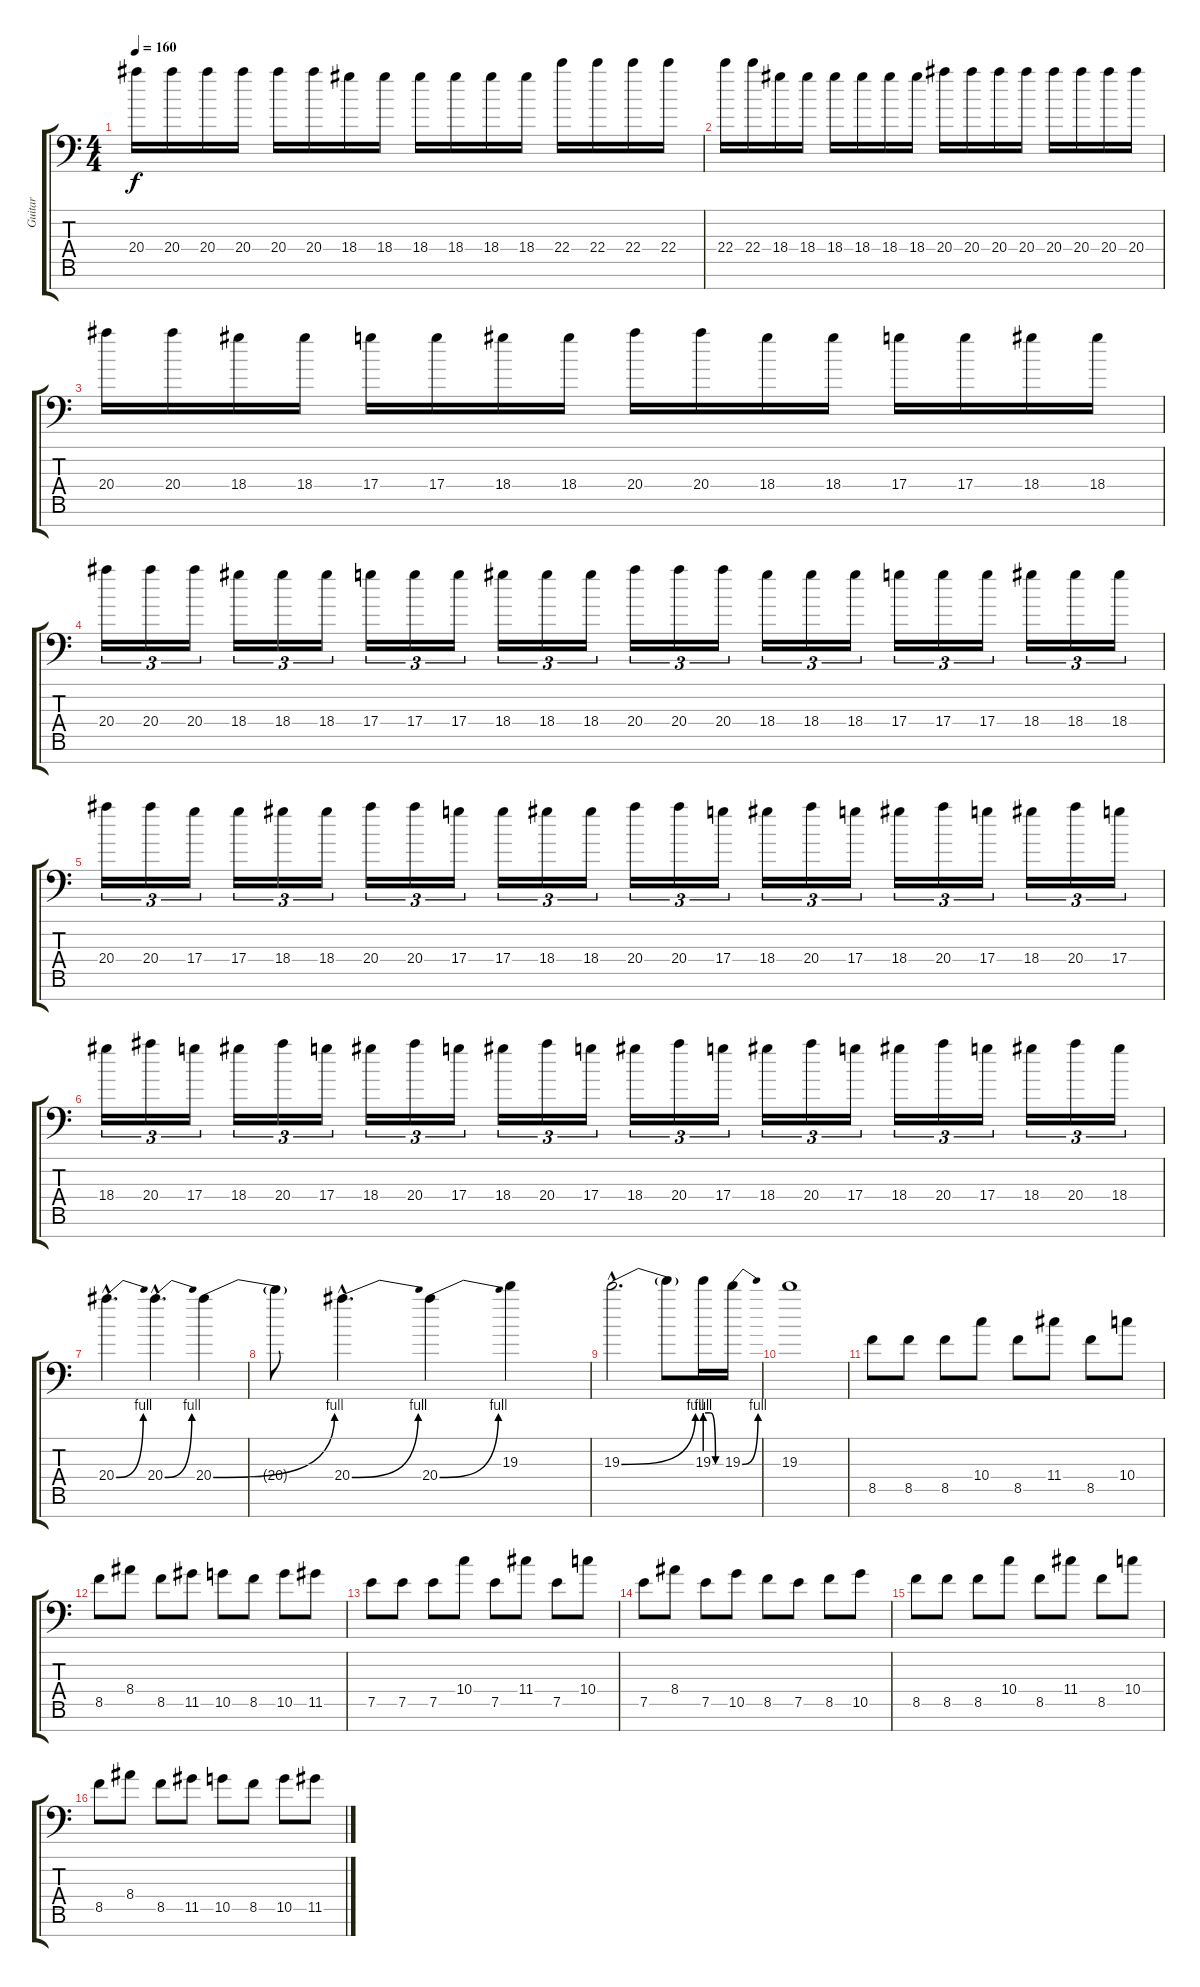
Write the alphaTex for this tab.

\track ("Guitar" "Guitar") {instrument distortionguitar}
\staff {score tabs}
\tuning (E4 B3 G3 D3 A2 E2 A1) {hide}
\ts (4 4)
\tempo 160
\clef f4
\ks c
20.4.16{dy f} 20.4.16 20.4.16 20.4.16 20.4.16 20.4.16 18.4.16 18.4.16 18.4.16 18.4.16 18.4.16 18.4.16 22.4.16 22.4.16 22.4.16 22.4.16 |
22.4.16 22.4.16 18.4.16 18.4.16 18.4.16 18.4.16 18.4.16 18.4.16 20.4.16 20.4.16 20.4.16 20.4.16 20.4.16 20.4.16 20.4.16 20.4.16 |
20.4.16 20.4.16 18.4.16 18.4.16 17.4.16 17.4.16 18.4.16 18.4.16 20.4.16 20.4.16 18.4.16 18.4.16 17.4.16 17.4.16 18.4.16 18.4.16 |
20.4.16{tu (3 2)} 20.4.16{tu (3 2)} 20.4.16{tu (3 2)} 18.4.16{tu (3 2)} 18.4.16{tu (3 2)} 18.4.16{tu (3 2)} 17.4.16{tu (3 2)} 17.4.16{tu (3 2)} 17.4.16{tu (3 2)} 18.4.16{tu (3 2)} 18.4.16{tu (3 2)} 18.4.16{tu (3 2)} 20.4.16{tu (3 2)} 20.4.16{tu (3 2)} 20.4.16{tu (3 2)} 18.4.16{tu (3 2)} 18.4.16{tu (3 2)} 18.4.16{tu (3 2)} 17.4.16{tu (3 2)} 17.4.16{tu (3 2)} 17.4.16{tu (3 2)} 18.4.16{tu (3 2)} 18.4.16{tu (3 2)} 18.4.16{tu (3 2)} |
20.4.16{tu (3 2)} 20.4.16{tu (3 2)} 17.4.16{tu (3 2)} 17.4.16{tu (3 2)} 18.4.16{tu (3 2)} 18.4.16{tu (3 2)} 20.4.16{tu (3 2)} 20.4.16{tu (3 2)} 17.4.16{tu (3 2)} 17.4.16{tu (3 2)} 18.4.16{tu (3 2)} 18.4.16{tu (3 2)} 20.4.16{tu (3 2)} 20.4.16{tu (3 2)} 17.4.16{tu (3 2)} 18.4.16{tu (3 2)} 20.4.16{tu (3 2)} 17.4.16{tu (3 2)} 18.4.16{tu (3 2)} 20.4.16{tu (3 2)} 17.4.16{tu (3 2)} 18.4.16{tu (3 2)} 20.4.16{tu (3 2)} 17.4.16{tu (3 2)} |
18.4.16{tu (3 2)} 20.4.16{tu (3 2)} 17.4.16{tu (3 2)} 18.4.16{tu (3 2)} 20.4.16{tu (3 2)} 17.4.16{tu (3 2)} 18.4.16{tu (3 2)} 20.4.16{tu (3 2)} 17.4.16{tu (3 2)} 18.4.16{tu (3 2)} 20.4.16{tu (3 2)} 17.4.16{tu (3 2)} 18.4.16{tu (3 2)} 20.4.16{tu (3 2)} 17.4.16{tu (3 2)} 18.4.16{tu (3 2)} 20.4.16{tu (3 2)} 17.4.16{tu (3 2)} 18.4.16{tu (3 2)} 20.4.16{tu (3 2)} 17.4.16{tu (3 2)} 18.4.16{tu (3 2)} 20.4.16{tu (3 2)} 18.4.16{tu (3 2)} |
20.4{be (bend 0 0 60 4) hac}.4{d} 20.4{be (bend 0 0 60 4) hac}.4{d} 20.4{be (bend 0 0 60 4)}.4 |
20.4{t}.8 20.4{be (bend 0 0 60 4) hac}.4{d} 20.4{be (bend 0 0 60 4)}.4 19.3.4 |
19.3{be (bend 0 0 60 4) hac}.2{d} 19.3{t}.8 19.3{be (custom 0 4 20 4 40 0 60 0)}.16 19.3{be (bend 0 0 60 4)}.16 |
19.3.1 |
8.5.8 8.5.8 8.5.8 10.4.8 8.5.8 11.4.8 8.5.8 10.4.8 |
8.5.8 8.4.8 8.5.8 11.5.8 10.5.8 8.5.8 10.5.8 11.5.8 |
7.5.8 7.5.8 7.5.8 10.4.8 7.5.8 11.4.8 7.5.8 10.4.8 |
7.5.8 8.4.8 7.5.8 10.5.8 8.5.8 7.5.8 8.5.8 10.5.8 |
8.5.8 8.5.8 8.5.8 10.4.8 8.5.8 11.4.8 8.5.8 10.4.8 |
8.5.8 8.4.8 8.5.8 11.5.8 10.5.8 8.5.8 10.5.8 11.5.8
